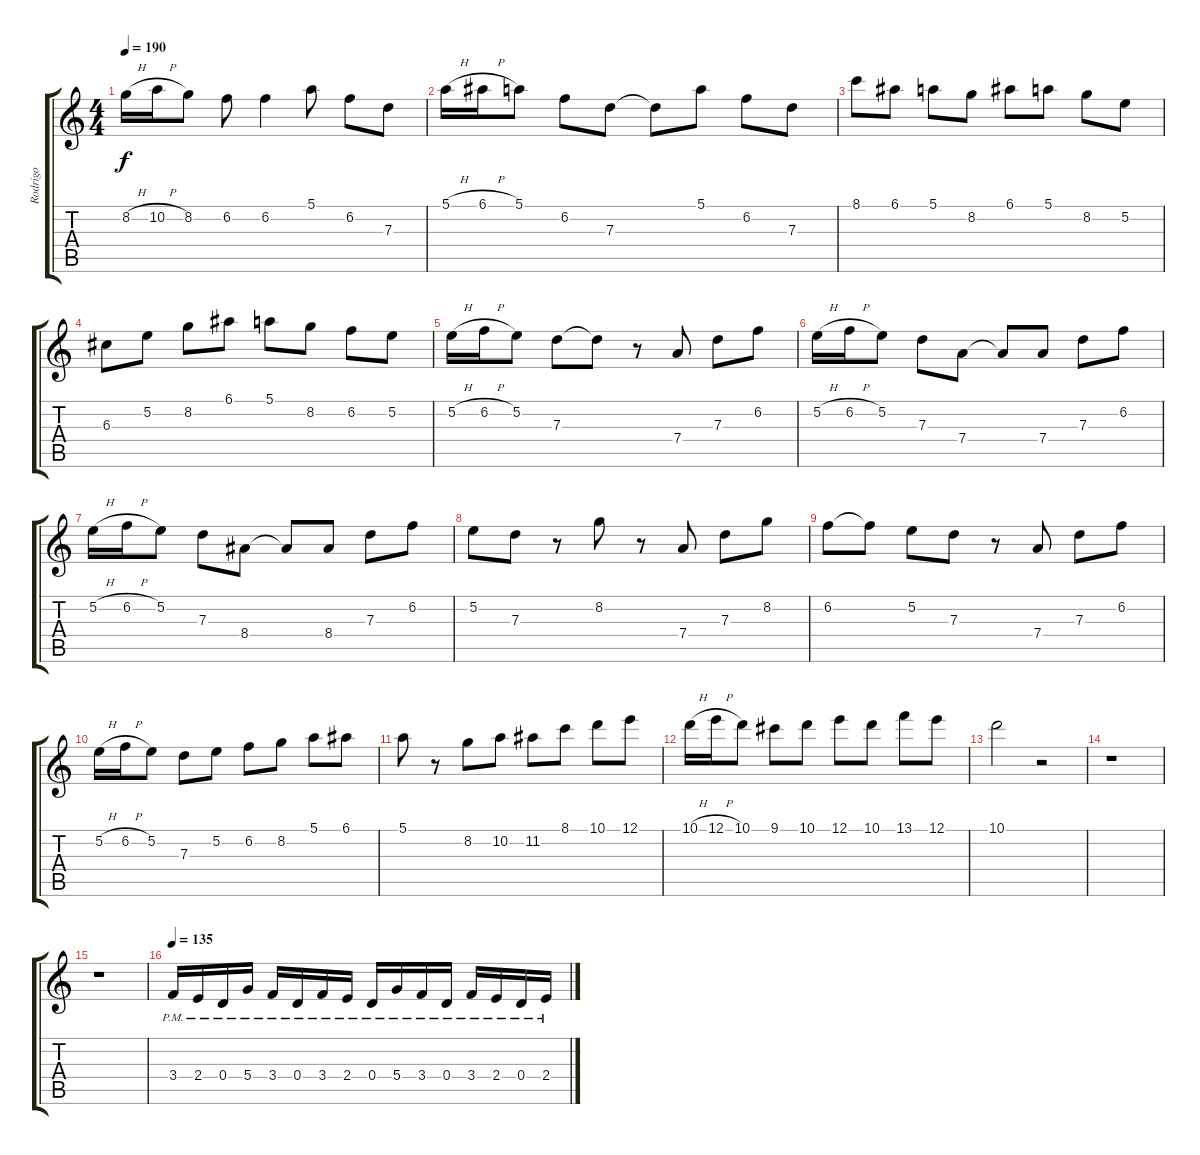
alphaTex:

\track ("Rodrigo" "Rodrigo") {instrument acousticguitarnylon}
\staff {score tabs}
\tuning (E4 B3 G3 D3 A2 E2) {hide}
\ts (4 4)
\tempo 190
\clef g2
\ks c
8.2{h}.16{dy f} 10.2{h}.16 8.2.8 6.2.8 6.2.4 5.1.8 6.2.8 7.3.8 |
5.1{h}.16 6.1{h}.16 5.1.8 6.2.8 7.3.8 7.3{t}.8 5.1.8 6.2.8 7.3.8 |
8.1.8 6.1.8 5.1.8 8.2.8 6.1.8 5.1.8 8.2.8 5.2.8 |
6.3.8 5.2.8 8.2.8 6.1.8 5.1.8 8.2.8 6.2.8 5.2.8 |
5.2{h}.16 6.2{h}.16 5.2.8 7.3.8 7.3{t}.8 r.8 7.4.8 7.3.8 6.2.8 |
5.2{h}.16 6.2{h}.16 5.2.8 7.3.8 7.4.8 7.4{t}.8 7.4.8 7.3.8 6.2.8 |
5.2{h}.16 6.2{h}.16 5.2.8 7.3.8 8.4.8 8.4{t}.8 8.4.8 7.3.8 6.2.8 |
5.2.8 7.3.8 r.8 8.2.8 r.8 7.4.8 7.3.8 8.2.8 |
6.2.8 6.2{t}.8 5.2.8 7.3.8 r.8 7.4.8 7.3.8 6.2.8 |
5.2{h}.16 6.2{h}.16 5.2.8 7.3.8 5.2.8 6.2.8 8.2.8 5.1.8 6.1.8 |
5.1.8 r.8 8.2.8 10.2.8 11.2.8 8.1.8 10.1.8 12.1.8 |
10.1{h}.16 12.1{h}.16 10.1.8 9.1.8 10.1.8 12.1.8 10.1.8 13.1.8 12.1.8 |
10.1.2 r.2 |
r.1 |
r.1 |
\tempo 135
3.4{pm}.16 2.4{pm}.16 0.4{pm}.16 5.4{pm}.16 3.4{pm}.16 0.4{pm}.16 3.4{pm}.16 2.4{pm}.16 0.4{pm}.16 5.4{pm}.16 3.4{pm}.16 0.4{pm}.16 3.4{pm}.16 2.4{pm}.16 0.4{pm}.16 2.4{pm}.16
